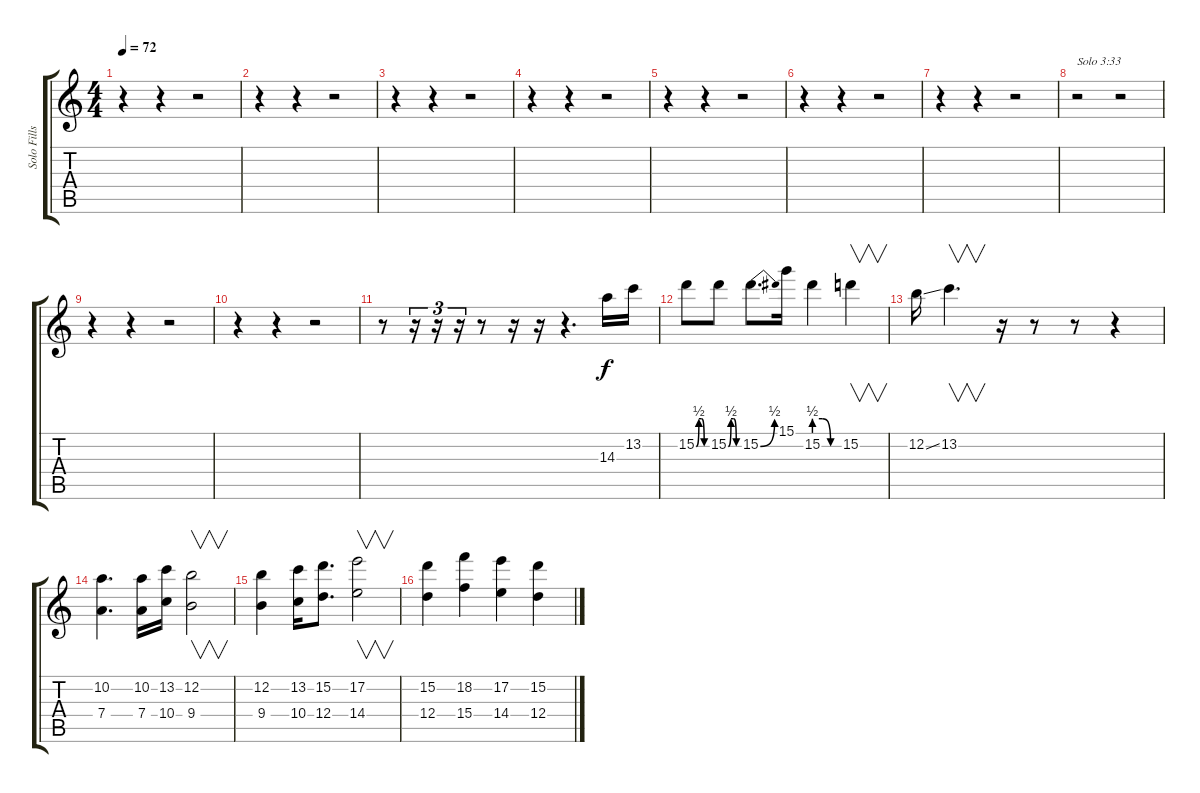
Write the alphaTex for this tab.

\track ("Solo Fills" "Solo Fills") {instrument distortionguitar}
\staff {score tabs}
\tuning (E4 B3 G3 D3 A2 E2) {hide}
\ts (4 4)
\tempo 72
\clef g2
\ks c
r.4{dy f} r.4 r.2 |
r.4 r.4 r.2 |
r.4 r.4 r.2 |
r.4 r.4 r.2 |
r.4 r.4 r.2 |
r.4 r.4 r.2 |
r.4 r.4 r.2 |
r.2{txt "Solo 3:33"} r.2 |
r.4 r.4 r.2 |
r.4 r.4 r.2 |
r.8 r.16{tu (3 2)} r.16{tu (3 2)} r.16{tu (3 2)} r.8 r.16 r.16 r.4{d} 14.3.16 13.2.16 |
15.2{be (custom 0 0 15 2 30 2 45 0 60 0)}.8 15.2{be (custom 0 0 15 2 30 2 45 0 60 0)}.8 15.2{be (bend 0 0 60 2)}.8{d} 15.1.16 15.2{be (custom 0 2 20 2 40 0 60 0)}.4 15.2.4{v} |
12.2{ss}.16 13.2.4{v d} r.16 r.8 r.8 r.4 |
(10.2 7.4).4{d} (10.2 7.4).16 (13.2 10.4).16 (12.2 9.4).2{v} |
(12.2 9.4).4 (13.2 10.4).16 (15.2 12.4).8{d} (17.2 14.4).2{v} |
(15.2 12.4).4 (18.2 15.4).4 (17.2 14.4).4 (15.2 12.4).4
